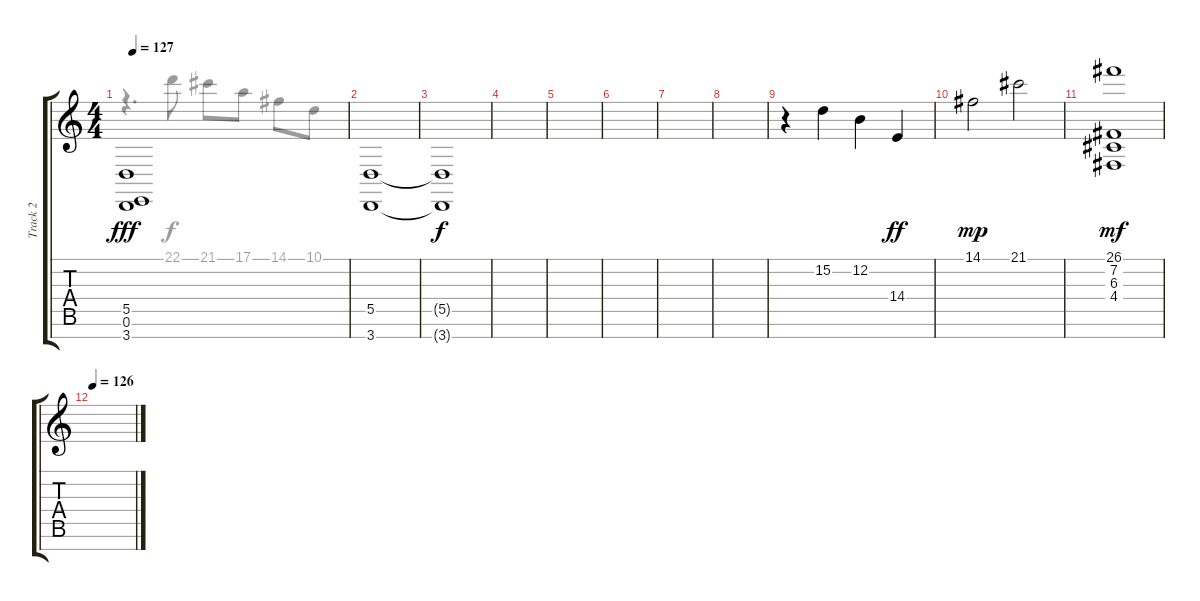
\track ("Track 2" "Track 2") {instrument pad1newage}
\staff {score tabs}
\tuning (E4 B3 G3 D3 A2 E2 B1) {hide}
\voice
\ts (4 4)
\tempo 127
\clef g2
\ks c
(5.5{t} 0.6 3.7{t}).1{dy fff} |
(5.5 3.7).1 |
(5.5{t} 3.7{t}).1{dy f} |
|
|
|
|
|
r.4 15.2.4 12.2.4 14.4.4{dy ff} |
14.1.2{dy mp} 21.1.2 |
(26.1 7.2 6.3 4.4).1{dy mf} |
\tempo 126
|
|
|
|
\voice
\clef g2
\ottava regular
\simile none
\ks c
r.4{d dy f} 22.1.8 21.1.8 17.1.8 14.1.8 10.1.8 |
|
|
|
|
|
|
|
|
|
|
|
|
|
|
